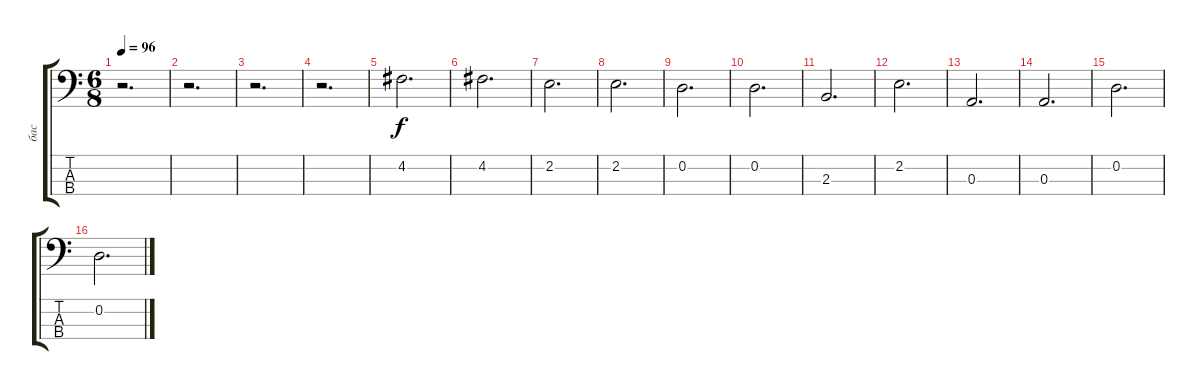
\track ("бас" "бас") {instrument electricbassfinger}
\staff {score tabs}
\tuning (G2 D2 A1 E1) {hide}
\ts (6 8)
\tempo 96
\clef f4
\ks c
r.2{d dy f} |
r.2{d} |
r.2{d} |
r.2{d} |
4.2.2{d} |
4.2.2{d} |
2.2.2{d} |
2.2.2{d} |
0.2.2{d} |
0.2.2{d} |
2.3.2{d} |
2.2.2{d} |
0.3.2{d} |
0.3.2{d} |
0.2.2{d} |
0.2.2{d}
